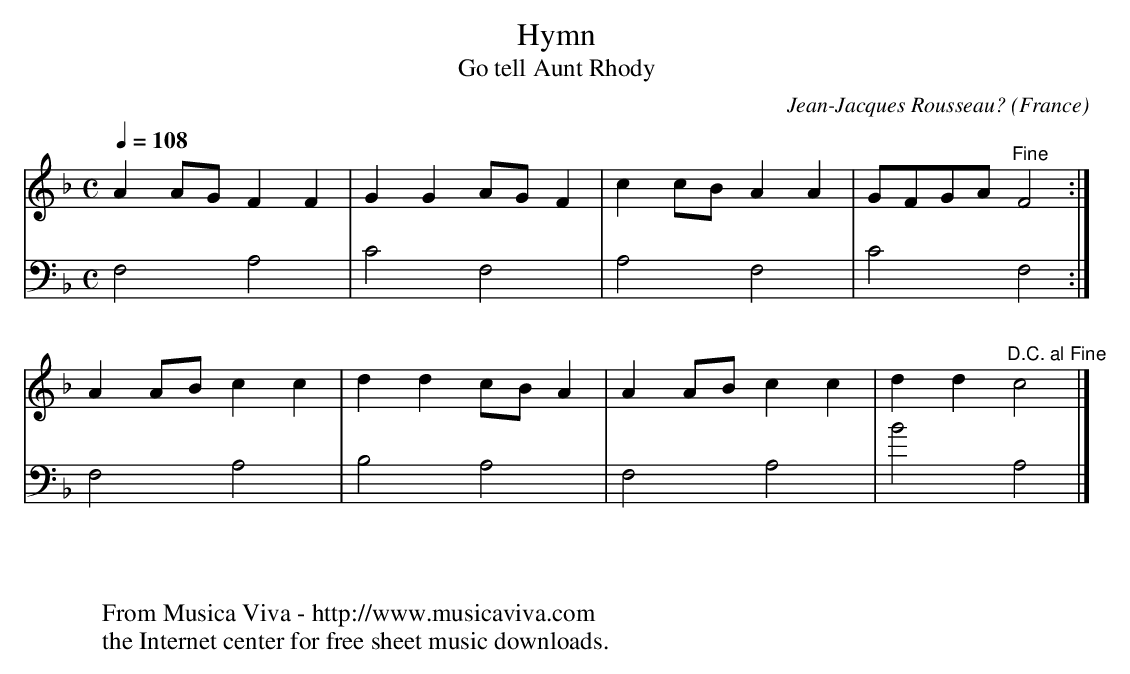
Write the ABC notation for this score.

X:1
T:Hymn
T:Go tell Aunt Rhody
C:Jean-Jacques Rousseau?
O:France
V:1 Program 1 6 %Harpsichord
V:2 Program 1 6 bass %Harpsichord
M:C
L:1/4
Q:1/4=108
K:F
V:1
AA/G/ FF|GG A/G/F|cc/B/ AA|G/F/G/A/"^Fine"F2:|
V:2
F,2A,2|C2F,2|A,2F,2|C2F,2:|
V:1
AA/B/ cc|dd c/B/A|AA/B/ cc|dd "^D.C. al Fine"c2|]
V:2
F,2A,2|B,2A,2|F,2A,2|B2,A,2|]
W:
W:
W:  From Musica Viva - http://www.musicaviva.com
W:  the Internet center for free sheet music downloads.
